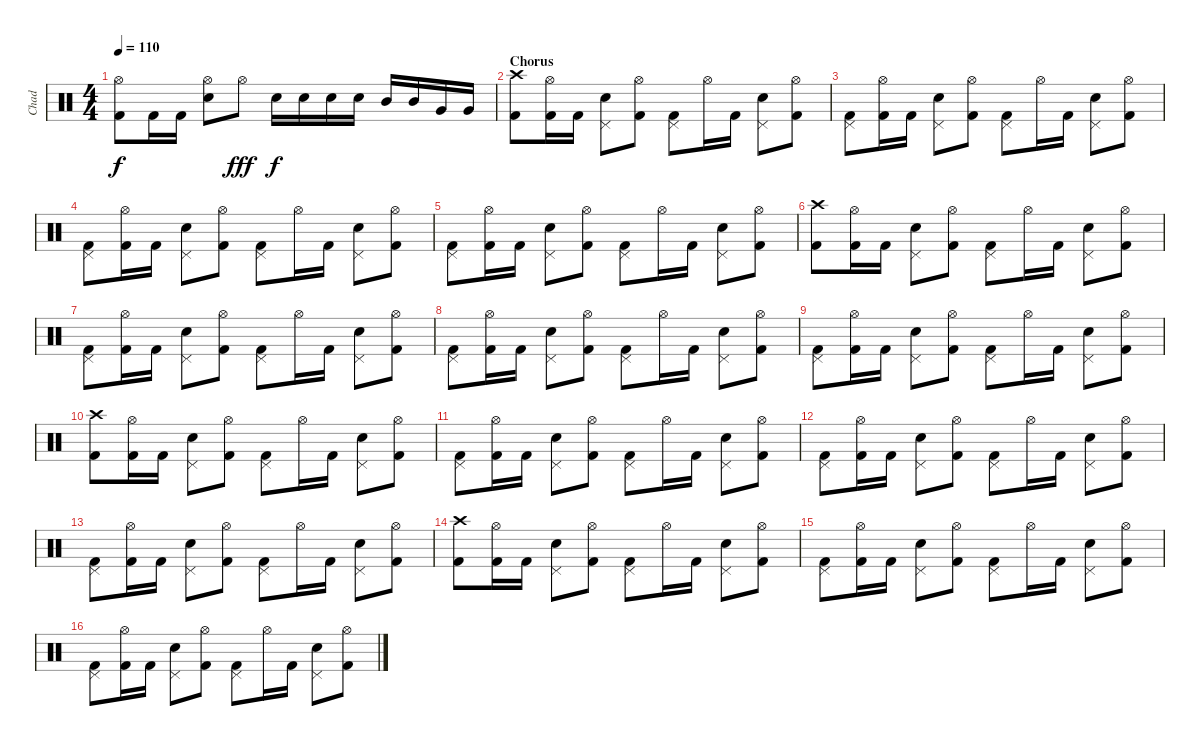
\track ("Chad" "Chad") {instrument percussion}
\staff {score}
\articulation defaults
\ts (4 4)
\tempo 110
\clef neutral
\ks c
("Hi-Hat (open)" "Kick (hit) 2").8{dy f} "Kick (hit) 2".16 "Kick (hit) 2".16 ("Hi-Hat (open)" "Electric Snare (hit)").8 "Hi-Hat (open)".8{dy fff} "Electric Snare (hit)".16{dy f} "Electric Snare (hit)".16 "Electric Snare (hit)".16 "Electric Snare (hit)".16 "Mid Tom (hit)".16 "Mid Tom (hit)".16 "Very Low Tom (hit)".16 "Very Low Tom (hit)".16 |
\section ("" "Chorus")
("Crash high (hit)" "Kick (hit) 2").8 ("Hi-Hat (open)" "Kick (hit) 2").16 "Kick (hit) 2".16 ("Pedal Hi-Hat (hit)" "Electric Snare (hit)").8 ("Hi-Hat (open)" "Kick (hit) 2").8 ("Pedal Hi-Hat (hit)" "Kick (hit) 2").8 "Hi-Hat (open)".16 "Kick (hit) 2".16 ("Pedal Hi-Hat (hit)" "Electric Snare (hit)").8 ("Hi-Hat (open)" "Kick (hit) 2").8 |
("Pedal Hi-Hat (hit)" "Kick (hit) 2").8 ("Hi-Hat (open)" "Kick (hit) 2").16 "Kick (hit) 2".16 ("Pedal Hi-Hat (hit)" "Electric Snare (hit)").8 ("Hi-Hat (open)" "Kick (hit) 2").8 ("Pedal Hi-Hat (hit)" "Kick (hit) 2").8 "Hi-Hat (open)".16 "Kick (hit) 2".16 ("Pedal Hi-Hat (hit)" "Electric Snare (hit)").8 ("Hi-Hat (open)" "Kick (hit) 2").8 |
("Pedal Hi-Hat (hit)" "Kick (hit) 2").8 ("Hi-Hat (open)" "Kick (hit) 2").16 "Kick (hit) 2".16 ("Pedal Hi-Hat (hit)" "Electric Snare (hit)").8 ("Hi-Hat (open)" "Kick (hit) 2").8 ("Pedal Hi-Hat (hit)" "Kick (hit) 2").8 "Hi-Hat (open)".16 "Kick (hit) 2".16 ("Pedal Hi-Hat (hit)" "Electric Snare (hit)").8 ("Hi-Hat (open)" "Kick (hit) 2").8 |
("Pedal Hi-Hat (hit)" "Kick (hit) 2").8 ("Hi-Hat (open)" "Kick (hit) 2").16 "Kick (hit) 2".16 ("Pedal Hi-Hat (hit)" "Electric Snare (hit)").8 ("Hi-Hat (open)" "Kick (hit) 2").8 ("Pedal Hi-Hat (hit)" "Kick (hit) 2").8 "Hi-Hat (open)".16 "Kick (hit) 2".16 ("Pedal Hi-Hat (hit)" "Electric Snare (hit)").8 ("Hi-Hat (open)" "Kick (hit) 2").8 |
("Crash high (hit)" "Kick (hit) 2").8 ("Hi-Hat (open)" "Kick (hit) 2").16 "Kick (hit) 2".16 ("Pedal Hi-Hat (hit)" "Electric Snare (hit)").8 ("Hi-Hat (open)" "Kick (hit) 2").8 ("Pedal Hi-Hat (hit)" "Kick (hit) 2").8 "Hi-Hat (open)".16 "Kick (hit) 2".16 ("Pedal Hi-Hat (hit)" "Electric Snare (hit)").8 ("Hi-Hat (open)" "Kick (hit) 2").8 |
("Pedal Hi-Hat (hit)" "Kick (hit) 2").8 ("Hi-Hat (open)" "Kick (hit) 2").16 "Kick (hit) 2".16 ("Pedal Hi-Hat (hit)" "Electric Snare (hit)").8 ("Hi-Hat (open)" "Kick (hit) 2").8 ("Pedal Hi-Hat (hit)" "Kick (hit) 2").8 "Hi-Hat (open)".16 "Kick (hit) 2".16 ("Pedal Hi-Hat (hit)" "Electric Snare (hit)").8 ("Hi-Hat (open)" "Kick (hit) 2").8 |
("Pedal Hi-Hat (hit)" "Kick (hit) 2").8 ("Hi-Hat (open)" "Kick (hit) 2").16 "Kick (hit) 2".16 ("Pedal Hi-Hat (hit)" "Electric Snare (hit)").8 ("Hi-Hat (open)" "Kick (hit) 2").8 ("Pedal Hi-Hat (hit)" "Kick (hit) 2").8 "Hi-Hat (open)".16 "Kick (hit) 2".16 ("Pedal Hi-Hat (hit)" "Electric Snare (hit)").8 ("Hi-Hat (open)" "Kick (hit) 2").8 |
("Pedal Hi-Hat (hit)" "Kick (hit) 2").8 ("Hi-Hat (open)" "Kick (hit) 2").16 "Kick (hit) 2".16 ("Pedal Hi-Hat (hit)" "Electric Snare (hit)").8 ("Hi-Hat (open)" "Kick (hit) 2").8 ("Pedal Hi-Hat (hit)" "Kick (hit) 2").8 "Hi-Hat (open)".16 "Kick (hit) 2".16 ("Pedal Hi-Hat (hit)" "Electric Snare (hit)").8 ("Hi-Hat (open)" "Kick (hit) 2").8 |
("Crash high (hit)" "Kick (hit) 2").8 ("Hi-Hat (open)" "Kick (hit) 2").16 "Kick (hit) 2".16 ("Pedal Hi-Hat (hit)" "Electric Snare (hit)").8 ("Hi-Hat (open)" "Kick (hit) 2").8 ("Pedal Hi-Hat (hit)" "Kick (hit) 2").8 "Hi-Hat (open)".16 "Kick (hit) 2".16 ("Pedal Hi-Hat (hit)" "Electric Snare (hit)").8 ("Hi-Hat (open)" "Kick (hit) 2").8 |
("Pedal Hi-Hat (hit)" "Kick (hit) 2").8 ("Hi-Hat (open)" "Kick (hit) 2").16 "Kick (hit) 2".16 ("Pedal Hi-Hat (hit)" "Electric Snare (hit)").8 ("Hi-Hat (open)" "Kick (hit) 2").8 ("Pedal Hi-Hat (hit)" "Kick (hit) 2").8 "Hi-Hat (open)".16 "Kick (hit) 2".16 ("Pedal Hi-Hat (hit)" "Electric Snare (hit)").8 ("Hi-Hat (open)" "Kick (hit) 2").8 |
("Pedal Hi-Hat (hit)" "Kick (hit) 2").8 ("Hi-Hat (open)" "Kick (hit) 2").16 "Kick (hit) 2".16 ("Pedal Hi-Hat (hit)" "Electric Snare (hit)").8 ("Hi-Hat (open)" "Kick (hit) 2").8 ("Pedal Hi-Hat (hit)" "Kick (hit) 2").8 "Hi-Hat (open)".16 "Kick (hit) 2".16 ("Pedal Hi-Hat (hit)" "Electric Snare (hit)").8 ("Hi-Hat (open)" "Kick (hit) 2").8 |
("Pedal Hi-Hat (hit)" "Kick (hit) 2").8 ("Hi-Hat (open)" "Kick (hit) 2").16 "Kick (hit) 2".16 ("Pedal Hi-Hat (hit)" "Electric Snare (hit)").8 ("Hi-Hat (open)" "Kick (hit) 2").8 ("Pedal Hi-Hat (hit)" "Kick (hit) 2").8 "Hi-Hat (open)".16 "Kick (hit) 2".16 ("Pedal Hi-Hat (hit)" "Electric Snare (hit)").8 ("Hi-Hat (open)" "Kick (hit) 2").8 |
("Crash high (hit)" "Kick (hit) 2").8 ("Hi-Hat (open)" "Kick (hit) 2").16 "Kick (hit) 2".16 ("Pedal Hi-Hat (hit)" "Electric Snare (hit)").8 ("Hi-Hat (open)" "Kick (hit) 2").8 ("Pedal Hi-Hat (hit)" "Kick (hit) 2").8 "Hi-Hat (open)".16 "Kick (hit) 2".16 ("Pedal Hi-Hat (hit)" "Electric Snare (hit)").8 ("Hi-Hat (open)" "Kick (hit) 2").8 |
("Pedal Hi-Hat (hit)" "Kick (hit) 2").8 ("Hi-Hat (open)" "Kick (hit) 2").16 "Kick (hit) 2".16 ("Pedal Hi-Hat (hit)" "Electric Snare (hit)").8 ("Hi-Hat (open)" "Kick (hit) 2").8 ("Pedal Hi-Hat (hit)" "Kick (hit) 2").8 "Hi-Hat (open)".16 "Kick (hit) 2".16 ("Pedal Hi-Hat (hit)" "Electric Snare (hit)").8 ("Hi-Hat (open)" "Kick (hit) 2").8 |
("Pedal Hi-Hat (hit)" "Kick (hit) 2").8 ("Hi-Hat (open)" "Kick (hit) 2").16 "Kick (hit) 2".16 ("Pedal Hi-Hat (hit)" "Electric Snare (hit)").8 ("Hi-Hat (open)" "Kick (hit) 2").8 ("Pedal Hi-Hat (hit)" "Kick (hit) 2").8 "Hi-Hat (open)".16 "Kick (hit) 2".16 ("Pedal Hi-Hat (hit)" "Electric Snare (hit)").8 ("Hi-Hat (open)" "Kick (hit) 2").8
